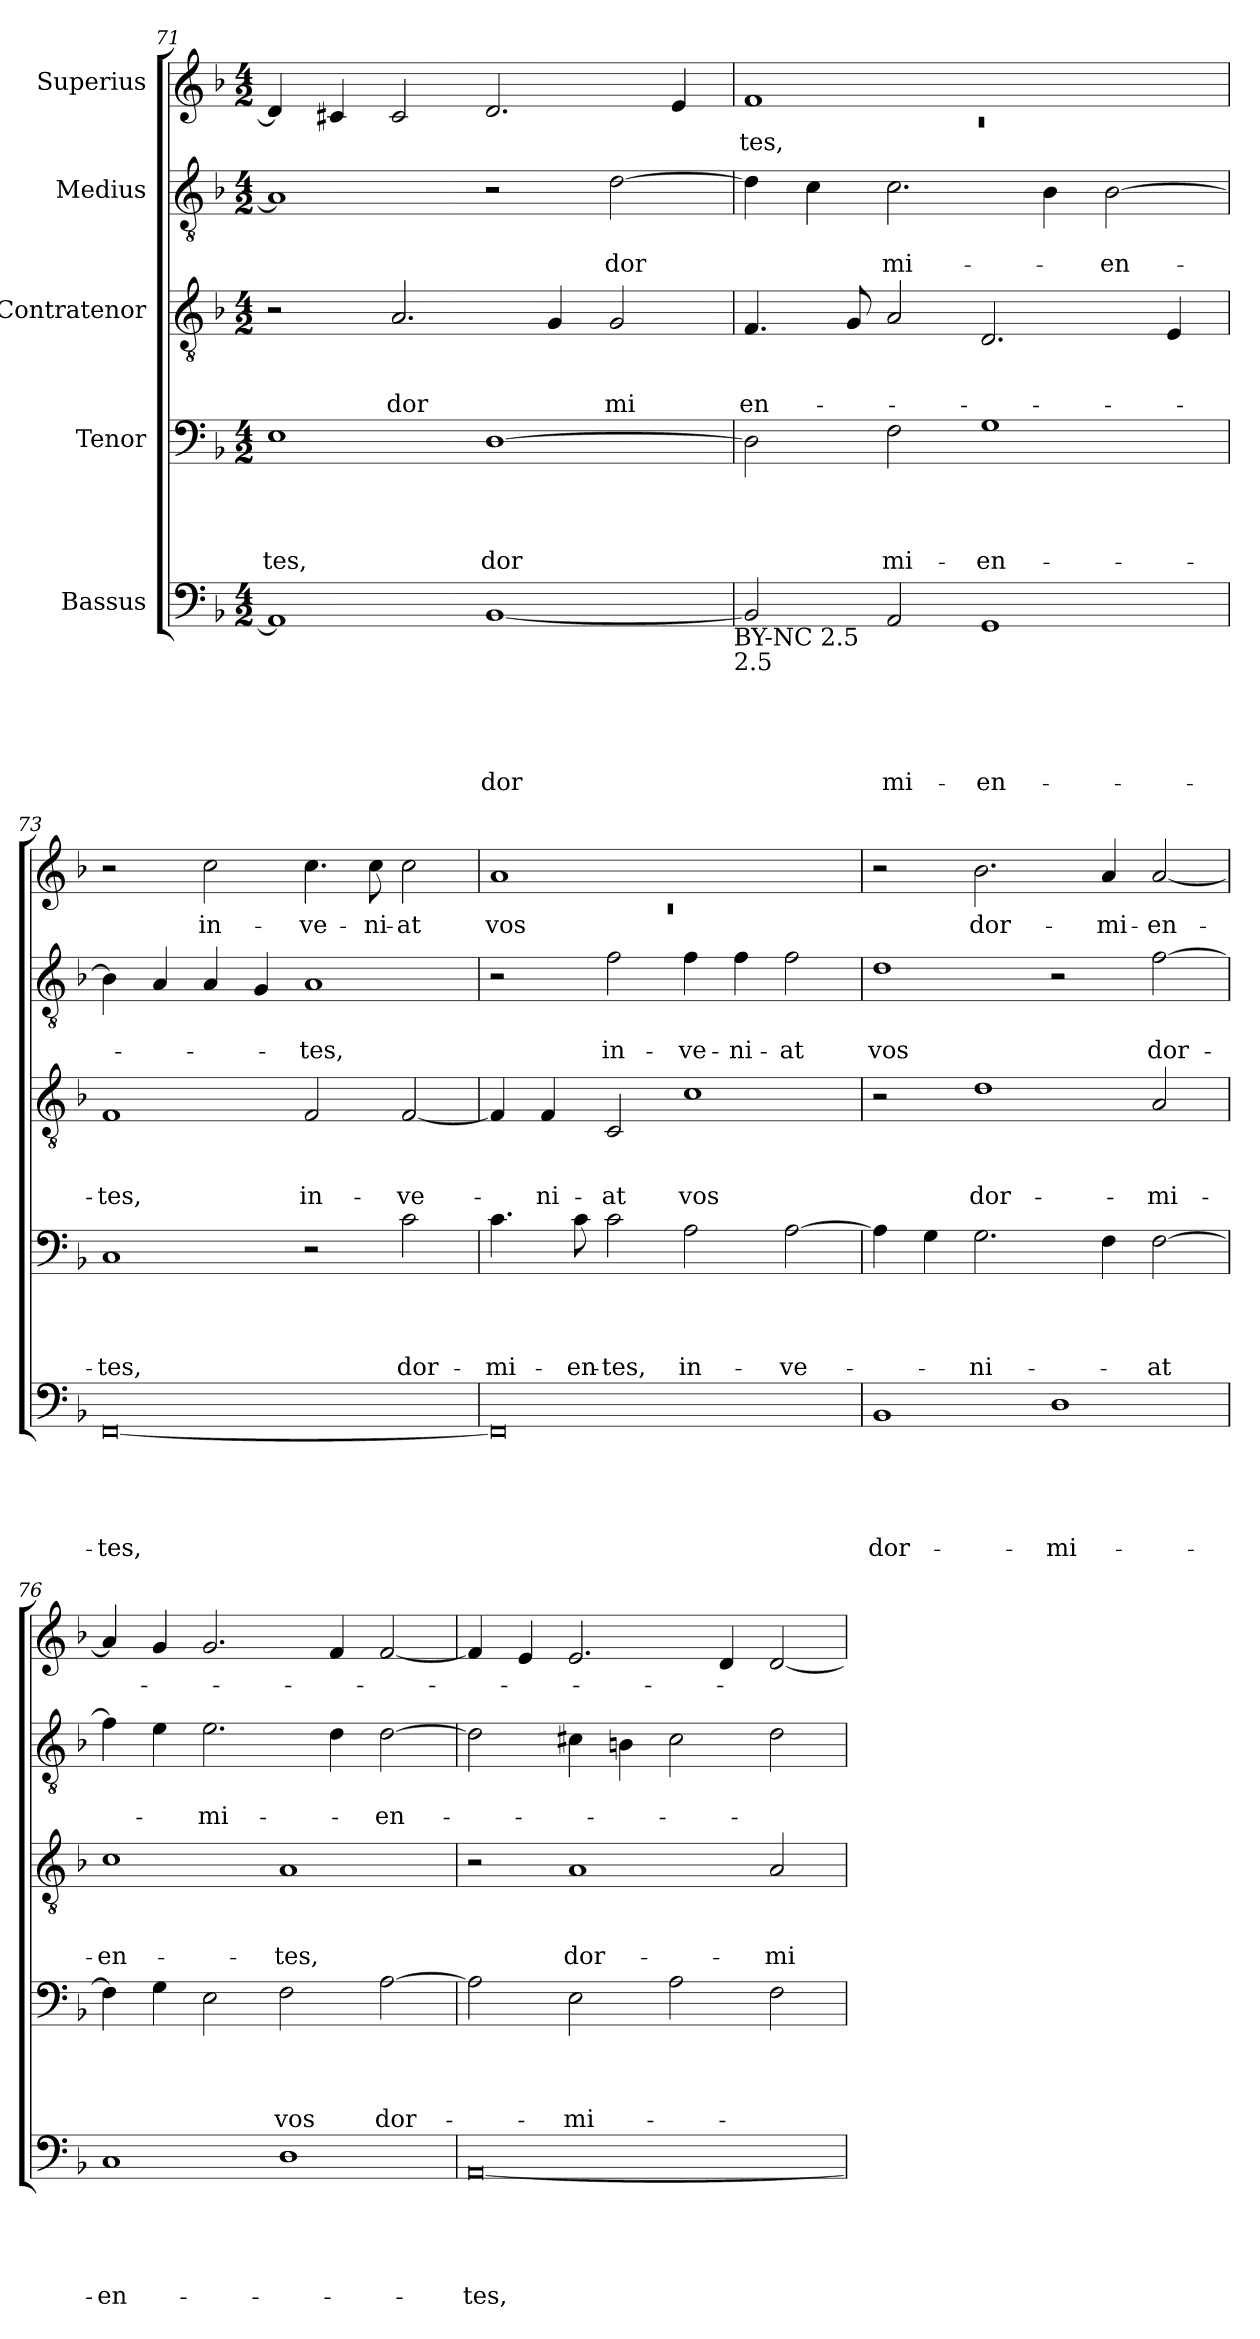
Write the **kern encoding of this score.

**kern	**text	**text	**text	**text	**text	**kern	**text	**text	**text	**text	**kern	**text	**text	**text	**kern	**text	**text	**kern	**text
*part5	*part5	*part5	*part5	*part5	*part5	*part4	*part4	*part4	*part4	*part4	*part3	*part3	*part3	*part3	*part2	*part2	*part2	*part1	*part1
*staff5	*staff5	*staff5	*staff5	*staff5	*staff5	*staff4	*staff4	*staff4	*staff4	*staff4	*staff3	*staff3	*staff3	*staff3	*staff2	*staff2	*staff2	*staff1	*staff1
*I"Bassus	*	*	*	*	*	*I"Tenor	*	*	*	*	*I"Contratenor	*	*	*	*I"Medius	*	*	*I"Superius	*
*clefF4	*	*	*	*	*	*clefF4	*	*	*	*	*clefGv2	*	*	*	*clefGv2	*	*	*clefG2	*
*k[b-]	*	*	*	*	*	*k[b-]	*	*	*	*	*k[b-]	*	*	*	*k[b-]	*	*	*k[b-]	*
*F:	*	*	*	*	*	*F:	*	*	*	*	*F:	*	*	*	*F:	*	*	*F:	*
*M4/2	*	*	*	*	*	*M4/2	*	*	*	*	*M4/2	*	*	*	*M4/2	*	*	*M4/2	*
=71	=71	=71	=71	=71	=71	=71	=71	=71	=71	=71	=71	=71	=71	=71	=71	=71	=71	=71	=71
!	!	!	!	!	!	!	!	!	!	!LO:LY:b	!	!	!	!	!	!	!	!	!
1AA]	.	.	.	.	.	1E	.	.	.	tes,	2r	.	.	.	1A]	.	.	4d/]	.
.	.	.	.	.	.	.	.	.	.	.	.	.	.	.	.	.	.	4c#X/	.
!	!	!	!	!	!	!	!	!	!	!	!	!	!	!LO:LY:b	!	!	!	!	!
.	.	.	.	.	.	.	.	.	.	.	2.A/	.	.	dor	.	.	.	2c#/	.
!	!	!	!	!	!LO:LY:b	!	!	!	!	!LO:LY:b	!	!	!	!	!	!	!	!	!
[>1BB-	.	.	.	.	dor	[>1D	.	.	.	dor	.	.	.	.	2r	.	.	2.d/	.
.	.	.	.	.	.	.	.	.	.	.	4G/	.	.	.	.	.	.	.	.
!	!	!	!	!	!	!	!	!	!	!	!	!	!	!LO:LY:b	!	!	!LO:LY:b	!	!
.	.	.	.	.	.	.	.	.	.	.	2G/	.	.	mi	[>2d\	.	dor	.	.
.	.	.	.	.	.	.	.	.	.	.	.	.	.	.	.	.	.	4e/	.
!LO:TX:b:t=BY-NC 2.5	!	!	!	!	!	!	!	!	!	!	!	!	!	!	!	!	!	!	!
!LO:TX:b:t=2.5	!	!	!	!	!	!	!	!	!	!	!	!	!	!	!	!	!	!	!
!!LO:PB:g=z
=72	=72	=72	=72	=72	=72	=72	=72	=72	=72	=72	=72	=72	=72	=72	=72	=72	=72	=72	=72
*	*	*	*	*	*	*	*	*	*	*	*	*	*	*	*	*	*	*^	*
!	!	!	!	!	!	!	!	!	!	!	!	!	!	!LO:LY:b	!	!	!	!	!LO:N:vis=1	!LO:LY:b
2BB-/]	.	.	.	.	.	2D\]	.	.	.	.	4.F/	.	.	en-	4d\]	.	.	1f	0rc	tes,
.	.	.	.	.	.	.	.	.	.	.	.	.	.	.	4c\	.	.	.	.	.
.	.	.	.	.	.	.	.	.	.	.	8G/	.	.	.	.	.	.	.	.	.
!	!	!	!	!	!LO:LY:b	!	!	!	!	!LO:LY:b	!	!	!	!	!	!	!LO:LY:b	!	!	!
2AA/	.	.	.	.	mi-	2F\	.	.	.	mi-	2A/	.	.	.	2.c\	.	mi-	.	.	.
!	!	!	!	!	!LO:LY:b	!	!	!	!	!LO:LY:b	!	!	!	!	!	!	!	!	!	!
1GG	.	.	.	.	-en-	1G	.	.	.	-en-	2.D/	.	.	.	.	.	.	1ryy	.	.
.	.	.	.	.	.	.	.	.	.	.	.	.	.	.	4B-\	.	.	.	.	.
!	!	!	!	!	!	!	!	!	!	!	!	!	!	!	!	!	!LO:LY:b	!	!	!
.	.	.	.	.	.	.	.	.	.	.	.	.	.	.	[>2B-\	.	-en-	.	.	.
.	.	.	.	.	.	.	.	.	.	.	4E/	.	.	.	.	.	.	.	.	.
*	*	*	*	*	*	*	*	*	*	*	*	*	*	*	*	*	*	*v	*v	*
=73	=73	=73	=73	=73	=73	=73	=73	=73	=73	=73	=73	=73	=73	=73	=73	=73	=73	=73	=73
!	!	!	!	!	!LO:LY:b	!	!	!	!	!LO:LY:b	!	!	!	!LO:LY:b	!	!	!	!	!
[<0FF	.	.	.	.	-tes,	1C	.	.	.	-tes,	1F	.	.	-tes,	4B-\]	.	.	2r	.
.	.	.	.	.	.	.	.	.	.	.	.	.	.	.	4A/	.	.	.	.
!	!	!	!	!	!	!	!	!	!	!	!	!	!	!	!	!	!	!	!LO:LY:b
.	.	.	.	.	.	.	.	.	.	.	.	.	.	.	4A/	.	.	2cc\	in-
.	.	.	.	.	.	.	.	.	.	.	.	.	.	.	4G/	.	.	.	.
!	!	!	!	!	!	!	!	!	!	!	!	!	!	!LO:LY:b	!	!	!LO:LY:b	!	!LO:LY:b
.	.	.	.	.	.	2r	.	.	.	.	2F/	.	.	in-	1A	.	-tes,	4.cc\	-ve-
!	!	!	!	!	!	!	!	!	!	!	!	!	!	!	!	!	!	!	!LO:LY:b
.	.	.	.	.	.	.	.	.	.	.	.	.	.	.	.	.	.	8cc\	-ni-
!	!	!	!	!	!	!	!	!	!	!LO:LY:b	!	!	!	!LO:LY:b	!	!	!	!	!LO:LY:b
.	.	.	.	.	.	2c\	.	.	.	dor-	[<2F/	.	.	-ve-	.	.	.	2cc\	-at
=74	=74	=74	=74	=74	=74	=74	=74	=74	=74	=74	=74	=74	=74	=74	=74	=74	=74	=74	=74
*	*	*	*	*	*	*	*	*	*	*	*	*	*	*	*	*	*	*^	*
!	!	!	!	!	!	!	!	!	!	!LO:LY:b	!	!	!	!	!	!	!	!	!LO:N:vis=1	!LO:LY:b
0FF]	.	.	.	.	.	4.c\	.	.	.	-mi-	4F/]	.	.	.	2r	.	.	1a	0rc	vos
!	!	!	!	!	!	!	!	!	!	!	!	!	!	!LO:LY:b	!	!	!	!	!	!
.	.	.	.	.	.	.	.	.	.	.	4F/	.	.	-ni-	.	.	.	.	.	.
!	!	!	!	!	!	!	!	!	!	!LO:LY:b	!	!	!	!	!	!	!	!	!	!
.	.	.	.	.	.	8c\	.	.	.	-en-	.	.	.	.	.	.	.	.	.	.
!	!	!	!	!	!	!	!	!	!	!LO:LY:b	!	!	!	!LO:LY:b	!	!	!LO:LY:b	!	!	!
.	.	.	.	.	.	2c\	.	.	.	-tes,	2C/	.	.	-at	2f\	.	in-	.	.	.
!	!	!	!	!	!	!	!	!	!	!LO:LY:b	!	!	!	!LO:LY:b	!	!	!LO:LY:b	!	!	!
.	.	.	.	.	.	2A\	.	.	.	in-	1c	.	.	vos	4f\	.	-ve-	1ryy	.	.
!	!	!	!	!	!	!	!	!	!	!	!	!	!	!	!	!	!LO:LY:b	!	!	!
.	.	.	.	.	.	.	.	.	.	.	.	.	.	.	4f\	.	-ni-	.	.	.
!	!	!	!	!	!	!	!	!	!	!LO:LY:b	!	!	!	!	!	!	!LO:LY:b	!	!	!
.	.	.	.	.	.	[>2A\	.	.	.	-ve-	.	.	.	.	2f\	.	-at	.	.	.
*	*	*	*	*	*	*	*	*	*	*	*	*	*	*	*	*	*	*v	*v	*
=75	=75	=75	=75	=75	=75	=75	=75	=75	=75	=75	=75	=75	=75	=75	=75	=75	=75	=75	=75
!	!	!	!	!	!LO:LY:b	!	!	!	!	!	!	!	!	!	!	!	!LO:LY:b	!	!
1BB-	.	.	.	.	dor-	4A\]	.	.	.	.	2r	.	.	.	1d	.	vos	2r	.
.	.	.	.	.	.	4G\	.	.	.	.	.	.	.	.	.	.	.	.	.
!	!	!	!	!	!	!	!	!	!	!LO:LY:b	!	!	!	!LO:LY:b	!	!	!	!	!LO:LY:b
.	.	.	.	.	.	2.G\	.	.	.	-ni-	1d	.	.	dor-	.	.	.	2.b-\	dor-
!	!	!	!	!	!LO:LY:b	!	!	!	!	!	!	!	!	!	!	!	!	!	!
1D	.	.	.	.	-mi-	.	.	.	.	.	.	.	.	.	2r	.	.	.	.
!	!	!	!	!	!	!	!	!	!	!	!	!	!	!	!	!	!	!	!LO:LY:b
.	.	.	.	.	.	4F\	.	.	.	.	.	.	.	.	.	.	.	4a/	-mi-
!	!	!	!	!	!	!	!	!	!	!LO:LY:b	!	!	!	!LO:LY:b	!	!	!LO:LY:b	!	!LO:LY:b
.	.	.	.	.	.	[>2F\	.	.	.	-at	2A/	.	.	-mi-	[>2f\	.	dor-	[<2a/	-en-
=76	=76	=76	=76	=76	=76	=76	=76	=76	=76	=76	=76	=76	=76	=76	=76	=76	=76	=76	=76
!	!	!	!	!	!LO:LY:b	!	!	!	!	!	!	!	!	!LO:LY:b	!	!	!	!	!
1C	.	.	.	.	-en-	4F\]	.	.	.	.	1c	.	.	-en-	4f\]	.	.	4a/]	.
.	.	.	.	.	.	4G\	.	.	.	.	.	.	.	.	4e\	.	.	4g/	.
!	!	!	!	!	!	!	!	!	!	!	!	!	!	!	!	!	!LO:LY:b	!	!
.	.	.	.	.	.	2E\	.	.	.	.	.	.	.	.	2.e\	.	-mi-	2.g/	.
!	!	!	!	!	!	!	!	!	!	!LO:LY:b	!	!	!	!LO:LY:b	!	!	!	!	!
1D	.	.	.	.	.	2F\	.	.	.	vos	1A	.	.	-tes,	.	.	.	.	.
.	.	.	.	.	.	.	.	.	.	.	.	.	.	.	4d\	.	.	4f/	.
!	!	!	!	!	!	!	!	!	!	!LO:LY:b	!	!	!	!	!	!	!LO:LY:b	!	!
.	.	.	.	.	.	[>2A\	.	.	.	dor-	.	.	.	.	[>2d\	.	-en-	[<2f/	.
=77	=77	=77	=77	=77	=77	=77	=77	=77	=77	=77	=77	=77	=77	=77	=77	=77	=77	=77	=77
!	!	!	!	!	!LO:LY:b	!	!	!	!	!	!	!	!	!	!	!	!	!	!
[<0AA	.	.	.	.	-tes,	2A\]	.	.	.	.	2r	.	.	.	2d\]	.	.	4f/]	.
.	.	.	.	.	.	.	.	.	.	.	.	.	.	.	.	.	.	4e/	.
!	!	!	!	!	!	!	!	!	!	!LO:LY:b	!	!	!	!LO:LY:b	!	!	!	!	!
.	.	.	.	.	.	2E\	.	.	.	-mi-	1A	.	.	dor-	4c#X\	.	.	2.e/	.
.	.	.	.	.	.	.	.	.	.	.	.	.	.	.	4Bn\	.	.	.	.
.	.	.	.	.	.	2A\	.	.	.	.	.	.	.	.	2c#\	.	.	.	.
.	.	.	.	.	.	.	.	.	.	.	.	.	.	.	.	.	.	4d/	.
!	!	!	!	!	!	!	!	!	!	!	!	!	!	!LO:LY:b	!	!	!	!	!
.	.	.	.	.	.	2F\	.	.	.	.	2A/	.	.	-mi-	2d\	.	.	[<2d/	.
=	=	=	=	=	=	=	=	=	=	=	=	=	=	=	=	=	=	=	=
*-	*-	*-	*-	*-	*-	*-	*-	*-	*-	*-	*-	*-	*-	*-	*-	*-	*-	*-	*-
